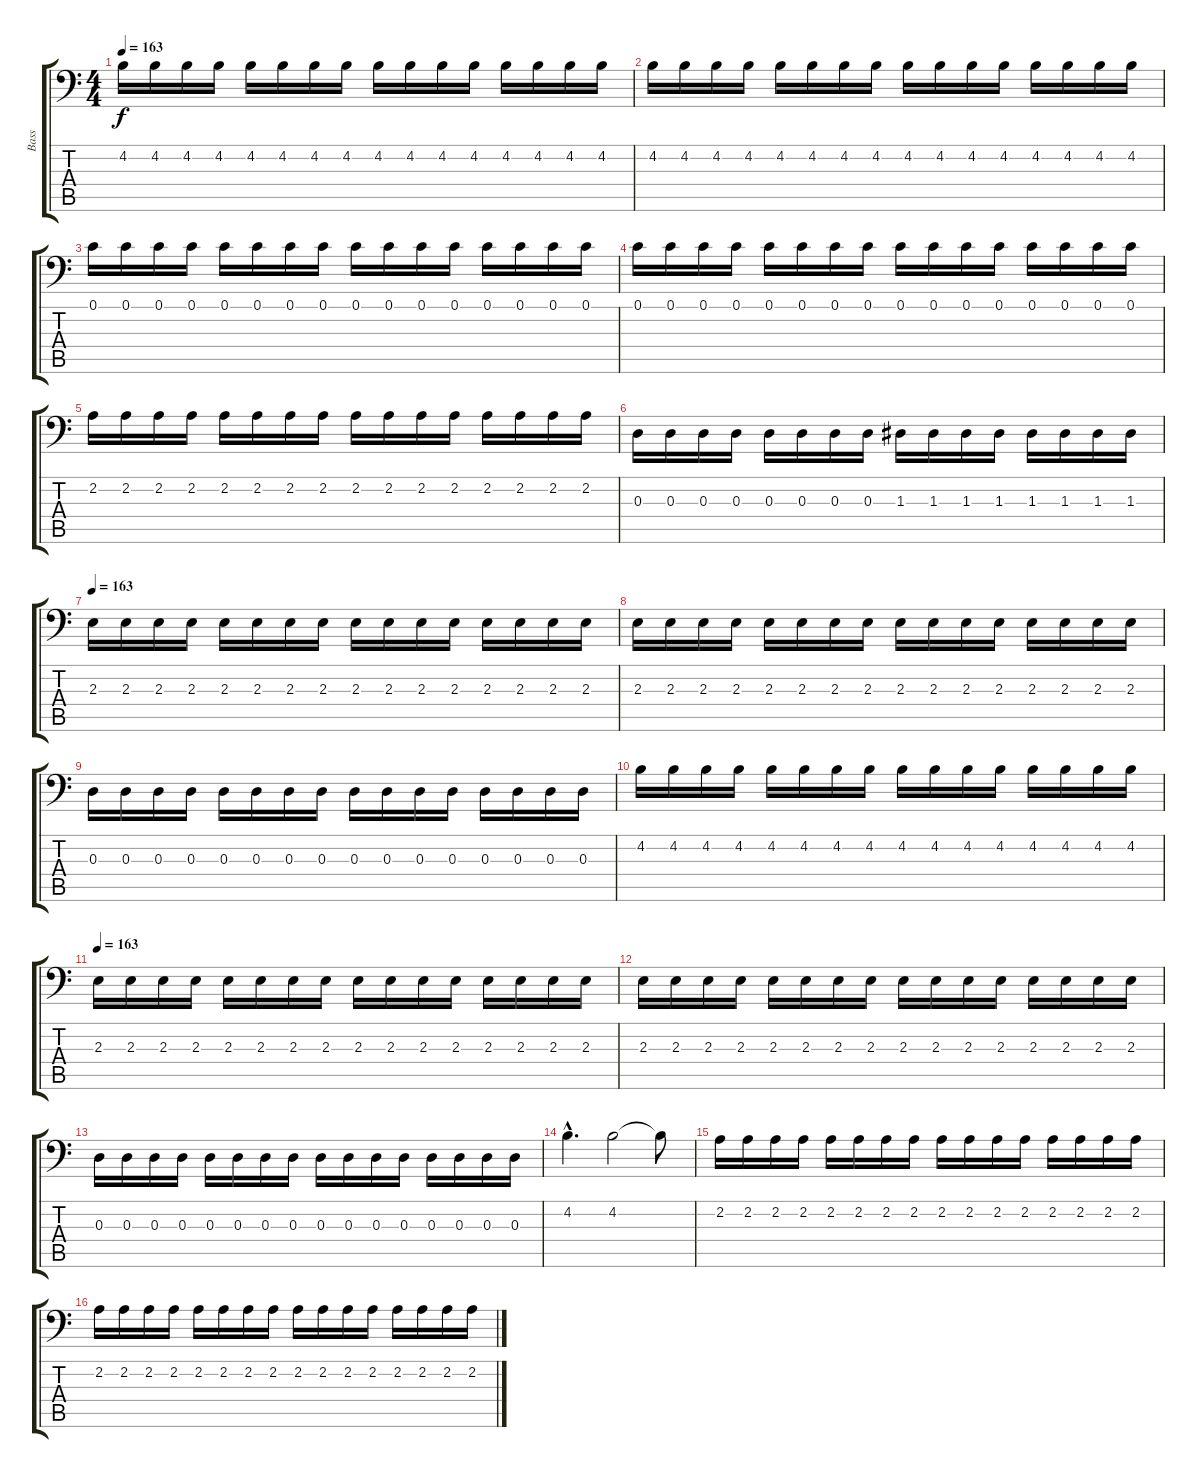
\track ("Bass" "Bass") {instrument electricbasspick}
\staff {score tabs}
\tuning (C3 G2 D2 A1 E1 B0) {hide}
\ts (4 4)
\tempo 163
\clef f4
\ks c
4.2.16{dy f} 4.2.16 4.2.16 4.2.16 4.2.16 4.2.16 4.2.16 4.2.16 4.2.16 4.2.16 4.2.16 4.2.16 4.2.16 4.2.16 4.2.16 4.2.16 |
4.2.16 4.2.16 4.2.16 4.2.16 4.2.16 4.2.16 4.2.16 4.2.16 4.2.16 4.2.16 4.2.16 4.2.16 4.2.16 4.2.16 4.2.16 4.2.16 |
0.1.16 0.1.16 0.1.16 0.1.16 0.1.16 0.1.16 0.1.16 0.1.16 0.1.16 0.1.16 0.1.16 0.1.16 0.1.16 0.1.16 0.1.16 0.1.16 |
0.1.16 0.1.16 0.1.16 0.1.16 0.1.16 0.1.16 0.1.16 0.1.16 0.1.16 0.1.16 0.1.16 0.1.16 0.1.16 0.1.16 0.1.16 0.1.16 |
2.2.16 2.2.16 2.2.16 2.2.16 2.2.16 2.2.16 2.2.16 2.2.16 2.2.16 2.2.16 2.2.16 2.2.16 2.2.16 2.2.16 2.2.16 2.2.16 |
0.3.16 0.3.16 0.3.16 0.3.16 0.3.16 0.3.16 0.3.16 0.3.16 1.3.16 1.3.16 1.3.16 1.3.16 1.3.16 1.3.16 1.3.16 1.3.16 |
\tempo 163
2.3.16 2.3.16 2.3.16 2.3.16 2.3.16 2.3.16 2.3.16 2.3.16 2.3.16 2.3.16 2.3.16 2.3.16 2.3.16 2.3.16 2.3.16 2.3.16 |
2.3.16 2.3.16 2.3.16 2.3.16 2.3.16 2.3.16 2.3.16 2.3.16 2.3.16 2.3.16 2.3.16 2.3.16 2.3.16 2.3.16 2.3.16 2.3.16 |
0.3.16 0.3.16 0.3.16 0.3.16 0.3.16 0.3.16 0.3.16 0.3.16 0.3.16 0.3.16 0.3.16 0.3.16 0.3.16 0.3.16 0.3.16 0.3.16 |
4.2.16 4.2.16 4.2.16 4.2.16 4.2.16 4.2.16 4.2.16 4.2.16 4.2.16 4.2.16 4.2.16 4.2.16 4.2.16 4.2.16 4.2.16 4.2.16 |
\tempo 163
2.3.16 2.3.16 2.3.16 2.3.16 2.3.16 2.3.16 2.3.16 2.3.16 2.3.16 2.3.16 2.3.16 2.3.16 2.3.16 2.3.16 2.3.16 2.3.16 |
2.3.16 2.3.16 2.3.16 2.3.16 2.3.16 2.3.16 2.3.16 2.3.16 2.3.16 2.3.16 2.3.16 2.3.16 2.3.16 2.3.16 2.3.16 2.3.16 |
0.3.16 0.3.16 0.3.16 0.3.16 0.3.16 0.3.16 0.3.16 0.3.16 0.3.16 0.3.16 0.3.16 0.3.16 0.3.16 0.3.16 0.3.16 0.3.16 |
4.2{hac}.4{d} 4.2.2 4.2{t}.8 |
2.2.16 2.2.16 2.2.16 2.2.16 2.2.16 2.2.16 2.2.16 2.2.16 2.2.16 2.2.16 2.2.16 2.2.16 2.2.16 2.2.16 2.2.16 2.2.16 |
2.2.16 2.2.16 2.2.16 2.2.16 2.2.16 2.2.16 2.2.16 2.2.16 2.2.16 2.2.16 2.2.16 2.2.16 2.2.16 2.2.16 2.2.16 2.2.16
